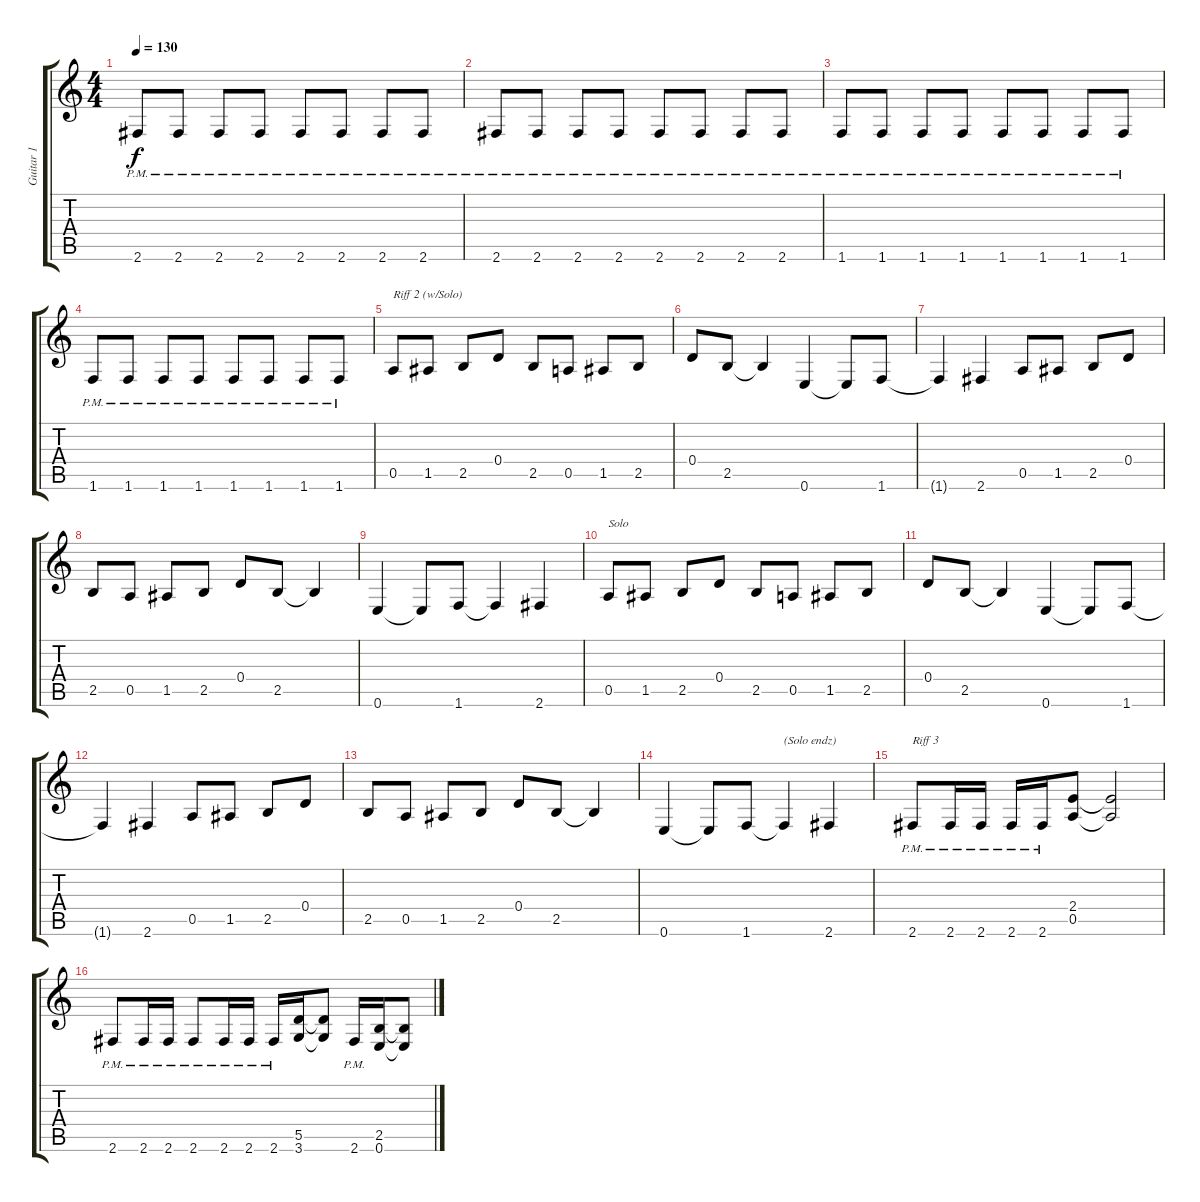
\track ("Guitar 1" "Guitar 1") {instrument distortionguitar}
\staff {score tabs}
\tuning (E4 B3 G3 D3 A2 E2) {hide}
\ts (4 4)
\tempo 130
\clef g2
\ks c
2.6{pm}.8{dy f} 2.6{pm}.8 2.6{pm}.8 2.6{pm}.8 2.6{pm}.8 2.6{pm}.8 2.6{pm}.8 2.6{pm}.8 |
2.6{pm}.8 2.6{pm}.8 2.6{pm}.8 2.6{pm}.8 2.6{pm}.8 2.6{pm}.8 2.6{pm}.8 2.6{pm}.8 |
1.6{pm}.8 1.6{pm}.8 1.6{pm}.8 1.6{pm}.8 1.6{pm}.8 1.6{pm}.8 1.6{pm}.8 1.6{pm}.8 |
1.6{pm}.8 1.6{pm}.8 1.6{pm}.8 1.6{pm}.8 1.6{pm}.8 1.6{pm}.8 1.6{pm}.8 1.6{pm}.8 |
0.5.8{txt "Riff 2 (w/Solo)"} 1.5.8 2.5.8 0.4.8 2.5.8 0.5.8 1.5.8 2.5.8 |
0.4.8 2.5.8 2.5{t}.4 0.6.4 0.6{t}.8 1.6.8 |
1.6{t}.4 2.6.4 0.5.8 1.5.8 2.5.8 0.4.8 |
2.5.8 0.5.8 1.5.8 2.5.8 0.4.8 2.5.8 2.5{t}.4 |
0.6.4 0.6{t}.8 1.6.8 1.6{t}.4 2.6.4 |
0.5.8{txt "Solo"} 1.5.8 2.5.8 0.4.8 2.5.8 0.5.8 1.5.8 2.5.8 |
0.4.8 2.5.8 2.5{t}.4 0.6.4 0.6{t}.8 1.6.8 |
1.6{t}.4 2.6.4 0.5.8 1.5.8 2.5.8 0.4.8 |
2.5.8 0.5.8 1.5.8 2.5.8 0.4.8 2.5.8 2.5{t}.4 |
0.6.4 0.6{t}.8 1.6.8 1.6{t}.4{txt "(Solo endz)"} 2.6.4 |
2.6{pm}.8{txt "Riff 3"} 2.6{pm}.16 2.6{pm}.16 2.6{pm}.16 2.6{pm}.16 (2.4 0.5).8 (2.4{t} 0.5{t}).2 |
2.6{pm}.8 2.6{pm}.16 2.6{pm}.16 2.6{pm}.8 2.6{pm}.16 2.6{pm}.16 2.6{pm}.16 (5.5 3.6).16 (5.5{t} 3.6{t}).8 2.6{pm}.16 (2.5 0.6).16 (2.5{t} 0.6{t}).8
